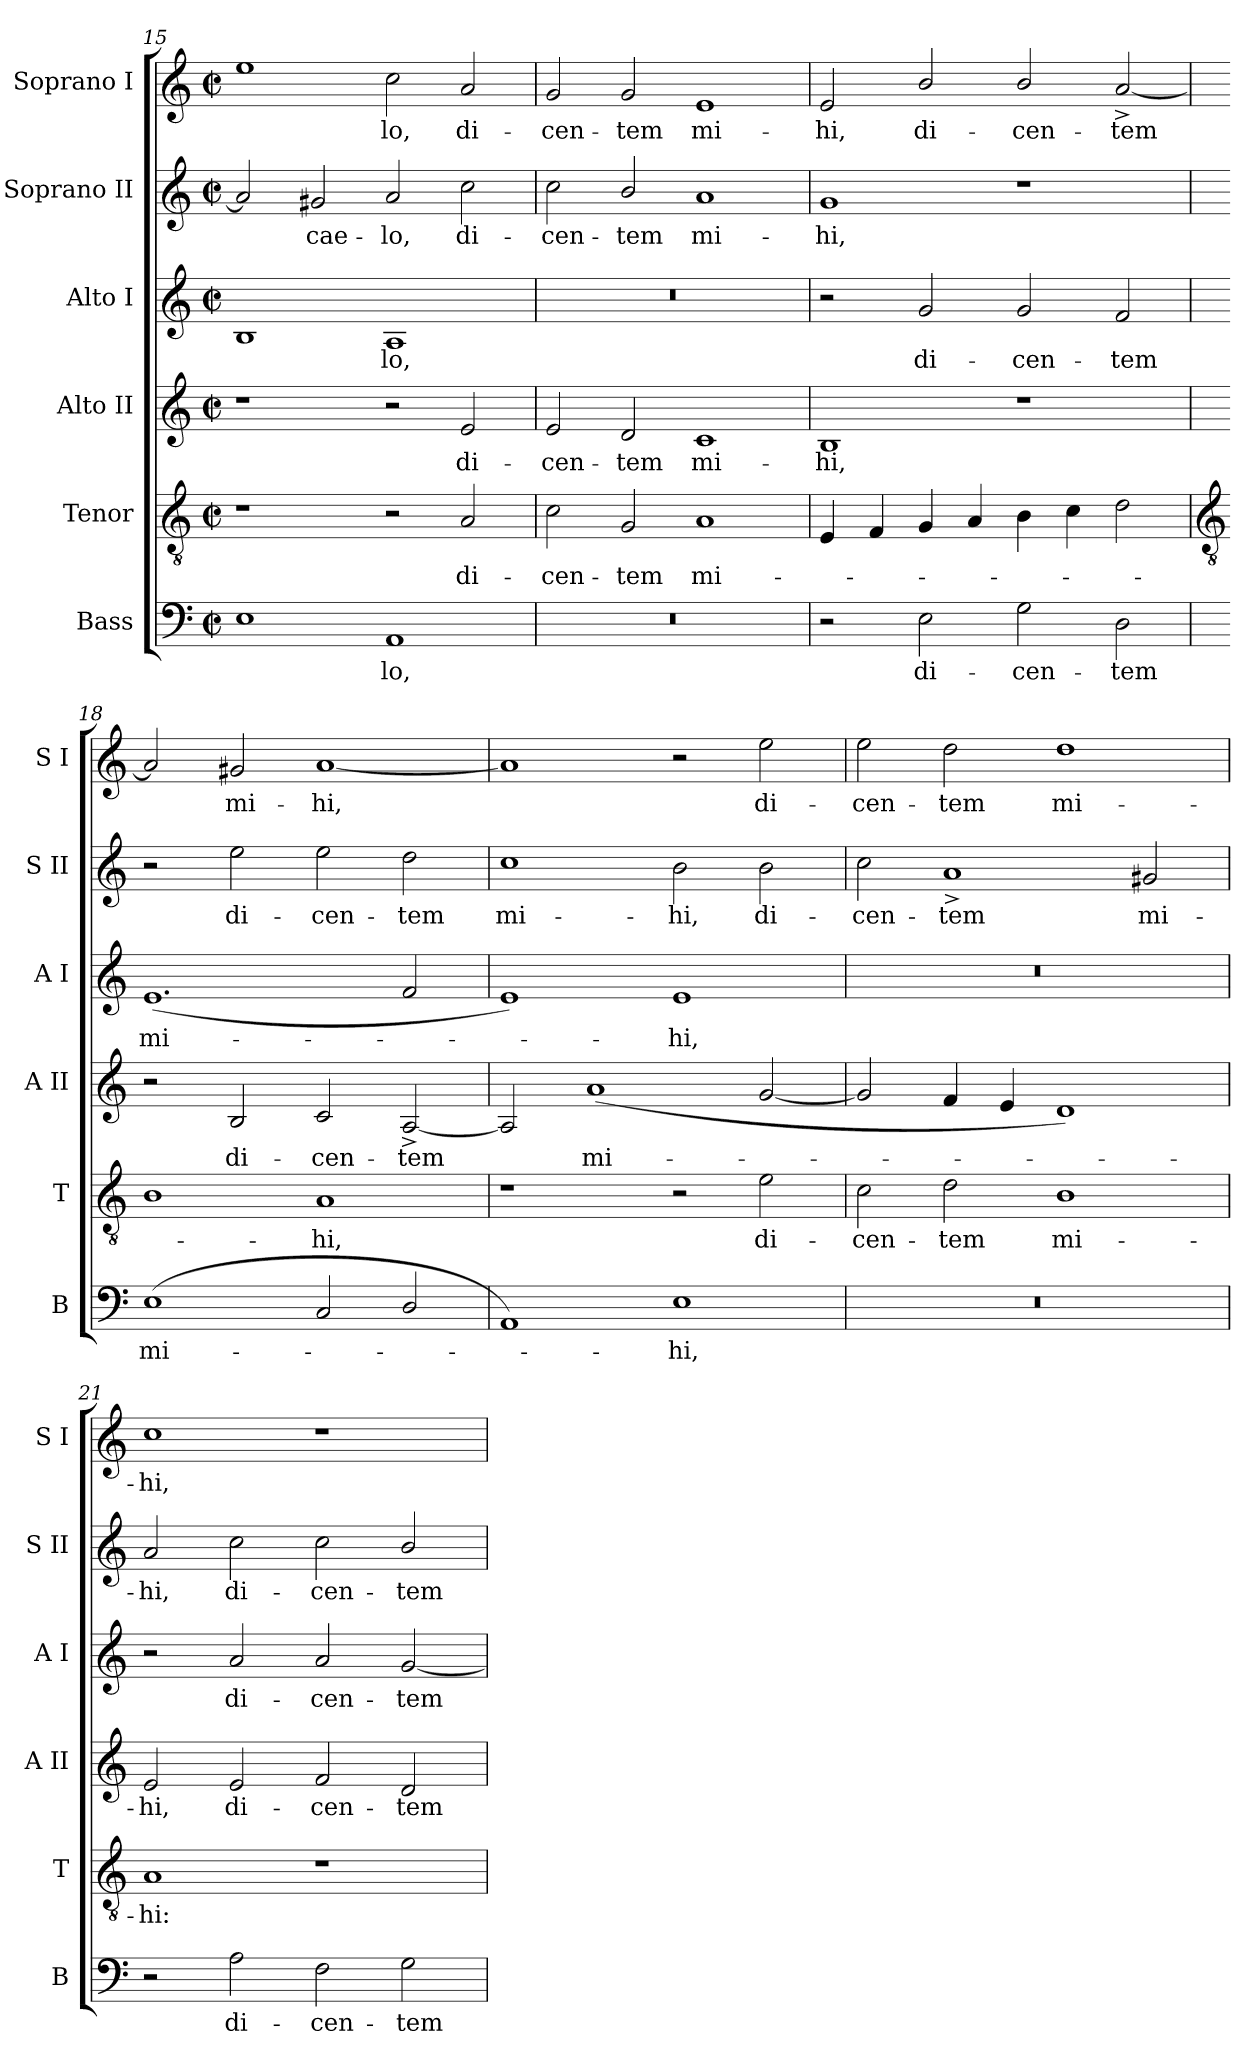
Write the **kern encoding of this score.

**kern	**text	**kern	**text	**kern	**text	**kern	**text	**kern	**text	**kern	**text
*part6	*part6	*part5	*part5	*part4	*part4	*part3	*part3	*part2	*part2	*part1	*part1
*staff6	*staff6	*staff5	*staff5	*staff4	*staff4	*staff3	*staff3	*staff2	*staff2	*staff1	*staff1
*I"Bass	*	*I"Tenor	*	*I"Alto II	*	*I"Alto I	*	*I"Soprano II	*	*I"Soprano I	*
*I'B	*	*I'T	*	*I'A II	*	*I'A I	*	*I'S II	*	*I'S I	*
*clefF4	*	*clefGv2	*	*clefG2	*	*clefG2	*	*clefG2	*	*clefG2	*
*k[]	*	*k[]	*	*k[]	*	*k[]	*	*k[]	*	*k[]	*
*C:	*	*C:	*	*C:	*	*C:	*	*C:	*	*C:	*
*M4/2	*	*M4/2	*	*M4/2	*	*M4/2	*	*M4/2	*	*M4/2	*
*met(c|)	*	*met(c|)	*	*met(c|)	*	*met(c|)	*	*met(c|)	*	*met(c|)	*
=15	=15	=15	=15	=15	=15	=15	=15	=15	=15	=15	=15
1E	.	1r	.	1r	.	1B	.	2a]	.	1ee	.
!	!	!	!	!	!	!	!	!	!LO:LY:b	!	!
.	.	.	.	.	.	.	.	2g#X	cae-	.	.
!	!LO:LY:b	!	!	!	!	!	!LO:LY:b	!	!LO:LY:b	!	!LO:LY:b
1AA	lo,	2r	.	2r	.	1A	lo,	2a	-lo,	2cc	lo,
!	!	!	!LO:LY:b	!	!LO:LY:b	!	!	!	!LO:LY:b	!	!LO:LY:b
.	.	2A	di-	2e	di-	.	.	2cc	di-	2a	di-
=16	=16	=16	=16	=16	=16	=16	=16	=16	=16	=16	=16
!	!	!	!LO:LY:b	!	!LO:LY:b	!	!	!	!LO:LY:b	!	!LO:LY:b
0r	.	2c	-cen-	2e	-cen-	0r	.	2cc	-cen-	2g/	-cen-
!	!	!	!LO:LY:b	!	!LO:LY:b	!	!	!	!LO:LY:b	!	!LO:LY:b
.	.	2G	-tem	2d	-tem	.	.	2b/	-tem	2g/	-tem
!	!	!	!LO:LY:b	!	!LO:LY:b	!	!	!	!LO:LY:b	!	!LO:LY:b
.	.	1A	mi-	1c	mi-	.	.	1a	mi-	1e	mi-
=17	=17	=17	=17	=17	=17	=17	=17	=17	=17	=17	=17
!	!	!	!	!	!LO:LY:b	!	!	!	!LO:LY:b	!	!LO:LY:b
2r	.	4E	.	1B	-hi,	2r	.	1g	-hi,	2e	-hi,
.	.	4F	.	.	.	.	.	.	.	.	.
!	!LO:LY:b	!	!	!	!	!	!LO:LY:b	!	!	!	!LO:LY:b
2E	di-	4G	.	.	.	2g	di-	.	.	2b/	di-
.	.	4A	.	.	.	.	.	.	.	.	.
!	!LO:LY:b	!	!	!	!	!	!LO:LY:b	!	!	!	!LO:LY:b
2G	-cen-	4B	.	1r	.	2g	-cen-	1r	.	2b/	-cen-
.	.	4c	.	.	.	.	.	.	.	.	.
!	!LO:LY:b	!	!	!	!	!	!LO:LY:b	!	!	!	!LO:LY:b
2D	-tem	2d	.	.	.	2f	-tem	.	.	[2a^	-tem
!!LO:LB:g=z
=18	=18	=18	=18	=18	=18	=18	=18	=18	=18	=18	=18
*	*	*clefGv2	*	*	*	*	*	*	*	*	*
!	!LO:LY:b	!	!	!	!	!	!LO:LY:b	!	!	!	!
(<1E	mi-	1B	.	2r	.	(<1.e	mi-	2r	.	2a]	.
!	!	!	!	!	!LO:LY:b	!	!	!	!LO:LY:b	!	!LO:LY:b
.	.	.	.	2B	di-	.	.	2ee	di-	2g#X	mi-
!	!	!	!LO:LY:b	!	!LO:LY:b	!	!	!	!LO:LY:b	!	!LO:LY:b
2C	.	1A	hi,	2c/	-cen-	.	.	2ee	-cen-	[1a	-hi,
!	!	!	!	!	!LO:LY:b	!	!	!	!LO:LY:b	!	!
2D/	.	.	.	[2A^	-tem	2f	.	2dd	-tem	.	.
=19	=19	=19	=19	=19	=19	=19	=19	=19	=19	=19	=19
!	!	!	!	!	!	!	!	!	!LO:LY:b	!	!
1AA)	.	1r	.	2A]	.	1e)	.	1cc	mi-	1a]	.
!	!	!	!	!	!LO:LY:b	!	!	!	!	!	!
.	.	.	.	(<1a	mi-	.	.	.	.	.	.
!	!LO:LY:b	!	!	!	!	!	!LO:LY:b	!	!LO:LY:b	!	!
1E	hi,	2r	.	.	.	1e	hi,	2b	-hi,	2r	.
!	!	!	!LO:LY:b	!	!	!	!	!	!LO:LY:b	!	!LO:LY:b
.	.	2e	di-	[2g	.	.	.	2b	di-	2ee	di-
=20	=20	=20	=20	=20	=20	=20	=20	=20	=20	=20	=20
!	!	!	!LO:LY:b	!	!	!	!	!	!LO:LY:b	!	!LO:LY:b
0r	.	2c	-cen-	2g]	.	0r	.	2cc	-cen-	2ee	-cen-
!	!	!	!LO:LY:b	!	!	!	!	!	!LO:LY:b	!	!LO:LY:b
.	.	2d	-tem	4f	.	.	.	1a^	-tem	2dd	-tem
.	.	.	.	4e	.	.	.	.	.	.	.
!	!	!	!LO:LY:b	!	!	!	!	!	!	!	!LO:LY:b
.	.	1B	mi-	1d)	.	.	.	.	.	1dd	mi-
!	!	!	!	!	!	!	!	!	!LO:LY:b	!	!
.	.	.	.	.	.	.	.	2g#X	mi-	.	.
=21	=21	=21	=21	=21	=21	=21	=21	=21	=21	=21	=21
!	!	!	!LO:LY:b	!	!LO:LY:b	!	!	!	!LO:LY:b	!	!LO:LY:b
2r	.	1A	-hi:	2e	hi,	2r	.	2a	-hi,	1cc	-hi,
!	!LO:LY:b	!	!	!	!LO:LY:b	!	!LO:LY:b	!	!LO:LY:b	!	!
2A	di-	.	.	2e	di-	2a	di-	2cc	di-	.	.
!	!LO:LY:b	!	!	!	!LO:LY:b	!	!LO:LY:b	!	!LO:LY:b	!	!
2F	-cen-	1r	.	2f	-cen-	2a	-cen-	2cc	-cen-	1r	.
!	!LO:LY:b	!	!	!	!LO:LY:b	!	!LO:LY:b	!	!LO:LY:b	!	!
2G	-tem	.	.	2d	-tem	[2g	-tem	2b/	-tem	.	.
=	=	=	=	=	=	=	=	=	=	=	=
*-	*-	*-	*-	*-	*-	*-	*-	*-	*-	*-	*-
